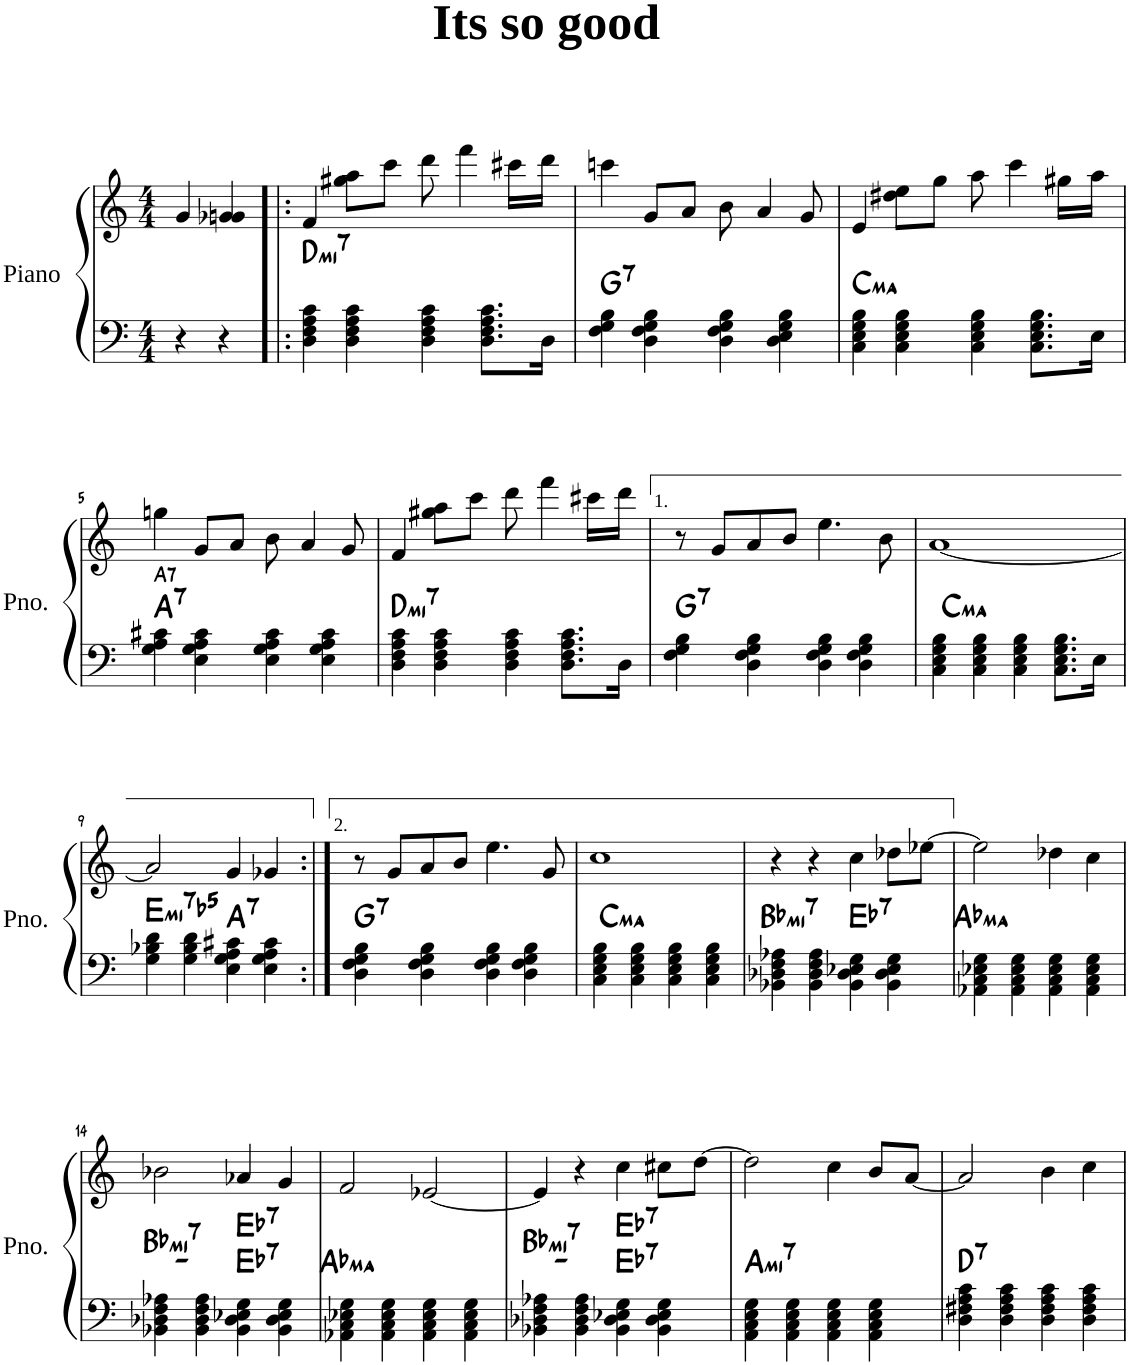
**kern	**kern	**harte
*part1	*part1	*part1
*staff2	*staff1	*
*I"Piano	*	*
*I'Pno.	*	*
*clefF4	*clefG2	*
*k[]	*k[]	*
*M4/4	*M4/4	*
=1	=1	=1
4r	4g/	.
4r	4g-X/ 4gn/	.
=2!|:	=2!|:	=2!|:
!	!	!LO:H:n=1:kt=N.C.
!	!	!LO:H:n=2:kt=mi7
4D\ 4F\ 4A\ 4c\	4f/	N D:min7
4D\ 4F\ 4A\ 4c\	8gg#X\ 8aa\L	.
.	8ccc\J	.
!	!	!LO:H:kt=N.C.
4D\ 4F\ 4A\ 4c\	8ddd\	N
.	4fff\	.
8.D\ 8.F\ 8.A\ 8.c\L	.	.
.	16ccc#X\LL	.
16D\Jk	16ddd\JJ	.
=3	=3	=3
!	!	!LO:H:kt=7
*	*^	*
4F\ 4G\ 4B\	4cccn\	2.ryy	G:7
4D\ 4F\ 4G\ 4B\	8g/L	.	.
.	8a/J	.	.
4D\ 4F\ 4G\ 4B\	8b\	.	.
.	4a/	.	.
!	!	!	!LO:H:n=1:kt=N.C.
!	!	!	!LO:H:n=2:kt=N.C.
4D\ 4E\ 4G\ 4B\	.	4ryy	N N
.	8g/	.	.
=4	=4	=4	=4
!	!	!	!LO:H:kt=ma
*	*v	*v	*
4C\ 4E\ 4G\ 4B\	4e/	C:maj
4C\ 4E\ 4G\ 4B\	8dd#X\ 8ee\L	.
.	8gg\J	.
4C\ 4E\ 4G\ 4B\	8aa\	.
.	4ccc\	.
8.C\ 8.E\ 8.G\ 8.B\L	.	.
.	16gg#X\LL	.
16E\Jk	16aa\JJ	.
!!LO:LB:g=z
=5	=5	=5
!LO:TX:a:t=A7	!	!LO:H:kt=7
4G\ 4A\ 4c#X\	4ggn\	A:7
4E\ 4G\ 4A\ 4c#\	8g/L	.
.	8a/J	.
4E\ 4G\ 4A\ 4c#\	8b\	.
.	4a/	.
4E\ 4G\ 4A\ 4c#\	.	.
.	8g/	.
=6	=6	=6
!	!	!LO:H:kt=mi7
4D\ 4F\ 4A\ 4c\	4f/	D:min7
4D\ 4F\ 4A\ 4c\	8gg#X\ 8aa\L	.
.	8ccc\J	.
!	!	!LO:H:kt=N.C.
4D\ 4F\ 4A\ 4c\	8ddd\	N
.	4fff\	.
8.D\ 8.F\ 8.A\ 8.c\L	.	.
.	16ccc#X\LL	.
16D\Jk	16ddd\JJ	.
=7	=7	=7
!	!	!LO:H:kt=7
4F\ 4G\ 4B\	8r	G:7
.	8g/L	.
4D\ 4F\ 4G\ 4B\	8a/	.
.	8b/J	.
4D\ 4F\ 4G\ 4B\	4.ee\	.
4D\ 4F\ 4G\ 4B\	.	.
.	8b\	.
=8	=8	=8
*	*^	*
4C\ 4E\ 4G\ 4B\	[1a	4ryy	.
!	!	!	!LO:H:kt=ma
4C\ 4E\ 4G\ 4B\	.	2.ryy	C:maj
4C\ 4E\ 4G\ 4B\	.	.	.
8.C\ 8.E\ 8.G\ 8.B\L	.	.	.
16E\Jk	.	.	.
!!LO:LB:g=z
=9	=9	=9	=9
!	!	!	!LO:H:kt=mi7b5
*	*v	*v	*
4G\ 4B-X\ 4d\	2a/]	E:hdim7
4G\ 4B-\ 4d\	.	.
!	!	!LO:H:kt=7
4E\ 4G\ 4A\ 4c#X\	4g/	A:7
4E\ 4G\ 4A\ 4c#\	4g-X/	.
=10:|!	=10:|!	=10:|!
!	!	!LO:H:kt=7
4D\ 4F\ 4G\ 4B\	8r	G:7
.	8g/L	.
4D\ 4F\ 4G\ 4B\	8a/	.
.	8b/J	.
4D\ 4F\ 4G\ 4B\	4.ee\	.
4D\ 4F\ 4G\ 4B\	.	.
.	8g/	.
=11	=11	=11
*	*^	*
4C\ 4E\ 4G\ 4B\	1cc	4ryy	.
!	!	!	!LO:H:kt=ma
4C\ 4E\ 4G\ 4B\	.	2.ryy	C:maj
4C\ 4E\ 4G\ 4B\	.	.	.
4C\ 4E\ 4G\ 4B\	.	.	.
=12	=12	=12	=12
!	!	!	!LO:H:kt=mi7
*	*v	*v	*
4BB-X\ 4D-X\ 4F\ 4A-X\	4r	Bb:min7
4BB-\ 4D-\ 4F\ 4A-\	4r	.
!	!	!LO:H:kt=7
4BB-\ 4D-\ 4E-X\ 4G\	4cc\	Eb:7
4BB-\ 4D-\ 4E-\ 4G\	8dd-X\L	.
.	[8ee-X\J	.
=13	=13	=13
!	!	!LO:H:kt=ma
4AA-X\ 4C\ 4E-X\ 4G\	2ee-\]	Ab:maj
4AA-\ 4C\ 4E-\ 4G\	.	.
4AA-\ 4C\ 4E-\ 4G\	4dd-X\	.
4AA-\ 4C\ 4E-\ 4G\	4cc\	.
!!LO:LB:g=z
=14	=14	=14
!	!	!LO:H:n=1:kt=-
!	!	!LO:H:n=2:kt=mi7
4BB-X\ 4D-X\ 4F\ 4A-X\	2b-X\	N Bb:min7
4BB-\ 4D-\ 4F\ 4A-\	.	.
!	!	!LO:H:n=1:kt=7
!	!	!LO:H:n=2:kt=7
4BB-\ 4D-\ 4E-X\ 4G\	4a-X/	Eb:7 Eb:7
4BB-\ 4D-\ 4E-\ 4G\	4g/	.
=15	=15	=15
!	!	!LO:H:kt=ma
4AA-X\ 4C\ 4E-X\ 4G\	2f/	Ab:maj
4AA-\ 4C\ 4E-\ 4G\	.	.
4AA-\ 4C\ 4E-\ 4G\	[2e-X/	.
4AA-\ 4C\ 4E-\ 4G\	.	.
=16	=16	=16
!	!	!LO:H:n=1:kt=-
!	!	!LO:H:n=2:kt=mi7
4BB-X\ 4D-X\ 4F\ 4A-X\	4e-/]	N Bb:min7
4BB-\ 4D-\ 4F\ 4A-\	4r	.
!	!	!LO:H:n=1:kt=7
!	!	!LO:H:n=2:kt=7
4BB-\ 4D-\ 4E-X\ 4G\	4cc\	Eb:7 Eb:7
4BB-\ 4D-\ 4E-\ 4G\	8cc#X\L	.
.	[8dd\J	.
=17	=17	=17
!	!	!LO:H:kt=mi7
4AA\ 4C\ 4E\ 4G\	2dd\]	A:min7
4AA\ 4C\ 4E\ 4G\	.	.
4AA\ 4C\ 4E\ 4G\	4cc\	.
4AA\ 4C\ 4E\ 4G\	8b/L	.
.	[8a/J	.
=18	=18	=18
!	!	!LO:H:kt=7
4D\ 4F#X\ 4A\ 4c\	2a/]	D:7
4D\ 4F#\ 4A\ 4c\	.	.
4D\ 4F#\ 4A\ 4c\	4b\	.
4D\ 4F#\ 4A\ 4c\	4cc\	.
=	=	=
*-	*-	*-
